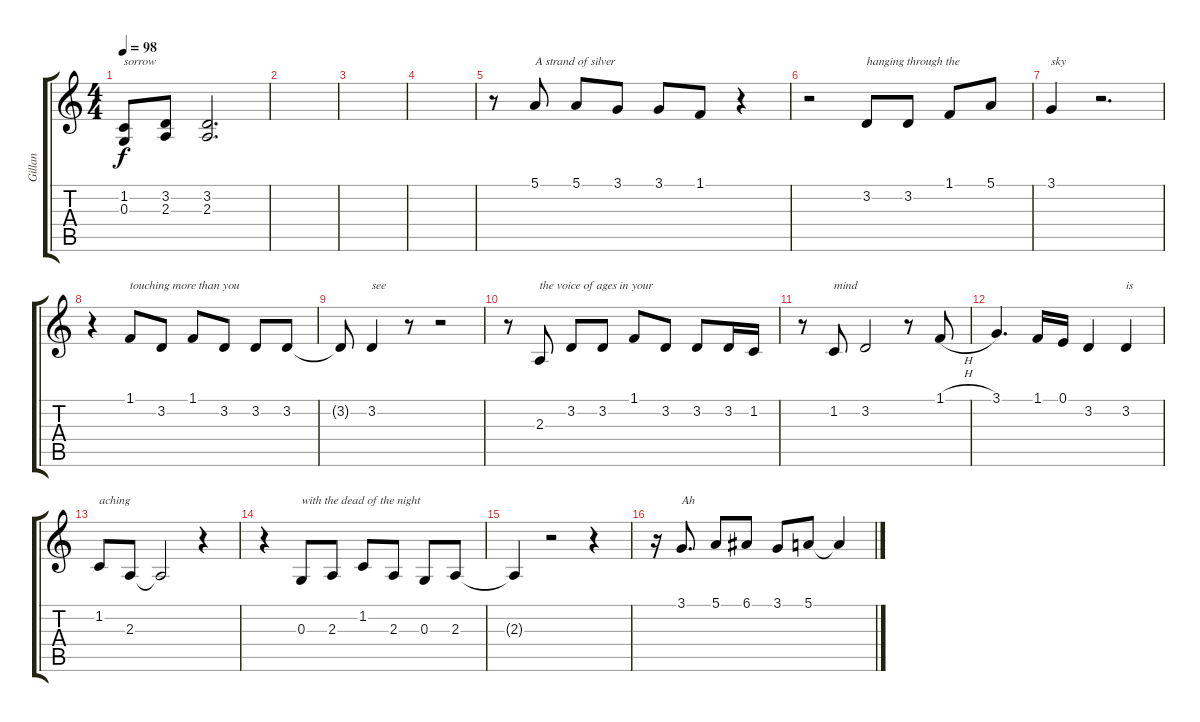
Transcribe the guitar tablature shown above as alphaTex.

\track ("Gillan" "Gillan") {instrument violin}
\staff {score tabs}
\tuning (E4 B3 G3 D3 A2 E2) {hide}
\ts (4 4)
\tempo 98
\clef g2
\ks c
(1.2 0.3).8{txt "sorrow" dy f} (3.2 2.3).8 (3.2 2.3).2{d} |
|
|
|
r.8 5.1.8{txt "A strand of silver"} 5.1.8 3.1.8 3.1.8 1.1.8 r.4 |
r.2 3.2.8{txt "hanging through the"} 3.2.8 1.1.8 5.1.8 |
3.1.4{txt "sky"} r.2{d} |
r.4 1.1.8{txt "touching more than you"} 3.2.8 1.1.8 3.2.8 3.2.8 3.2.8 |
3.2{t}.8 3.2.4{txt "see"} r.8 r.2 |
r.8 2.3.8{txt "the voice of ages in your"} 3.2.8 3.2.8 1.1.8 3.2.8 3.2.8 3.2.16 1.2.16 |
r.8 1.2.8{txt "mind"} 3.2.2 r.8 1.1{h}.8 |
3.1.4{d} 1.1.16 0.1.16 3.2.4 3.2.4{txt "is"} |
1.2.8{txt "aching"} 2.3.8 2.3{t}.2 r.4 |
r.4 0.3.8{txt "with the dead of the night"} 2.3.8 1.2.8 2.3.8 0.3.8 2.3.8 |
2.3{t}.4 r.2 r.4 |
r.16 3.1.8{d txt "Ah"} 5.1.8 6.1.8 3.1.8 5.1.8 5.1{t}.4
